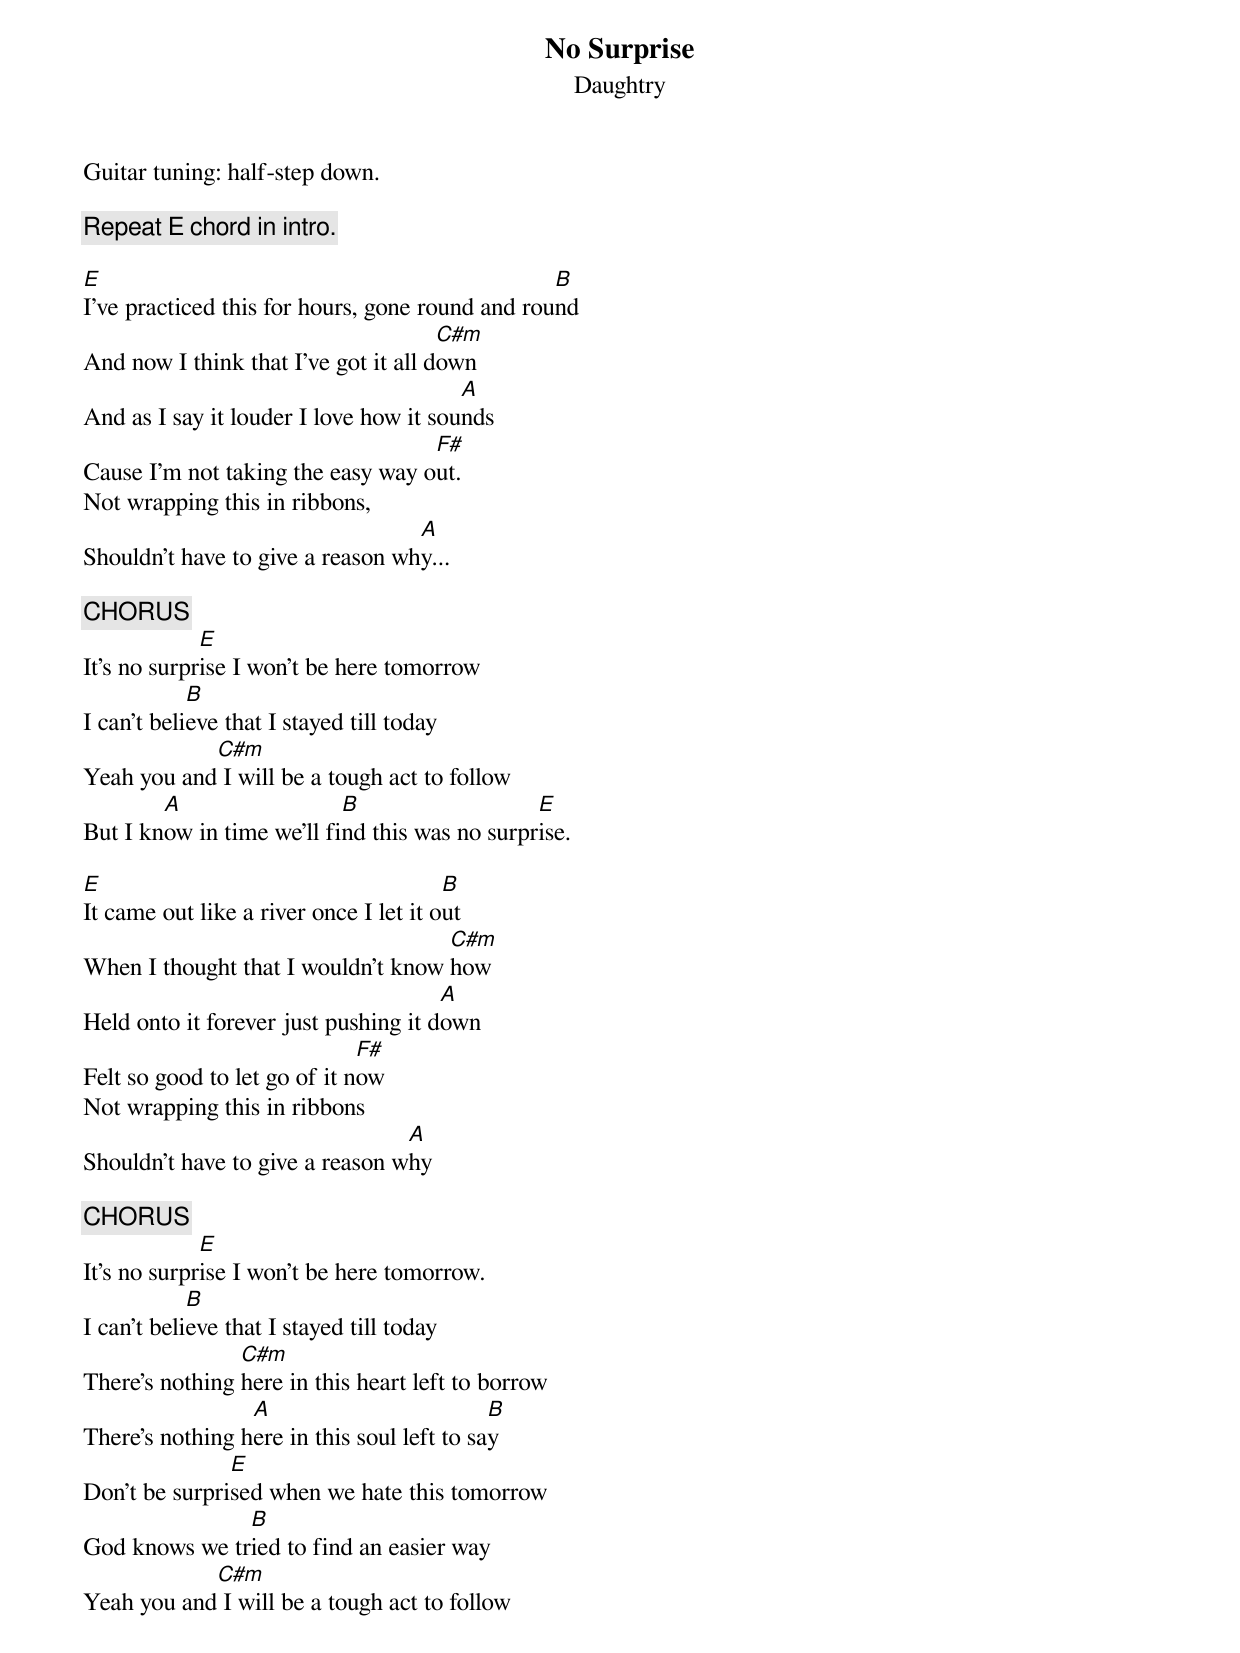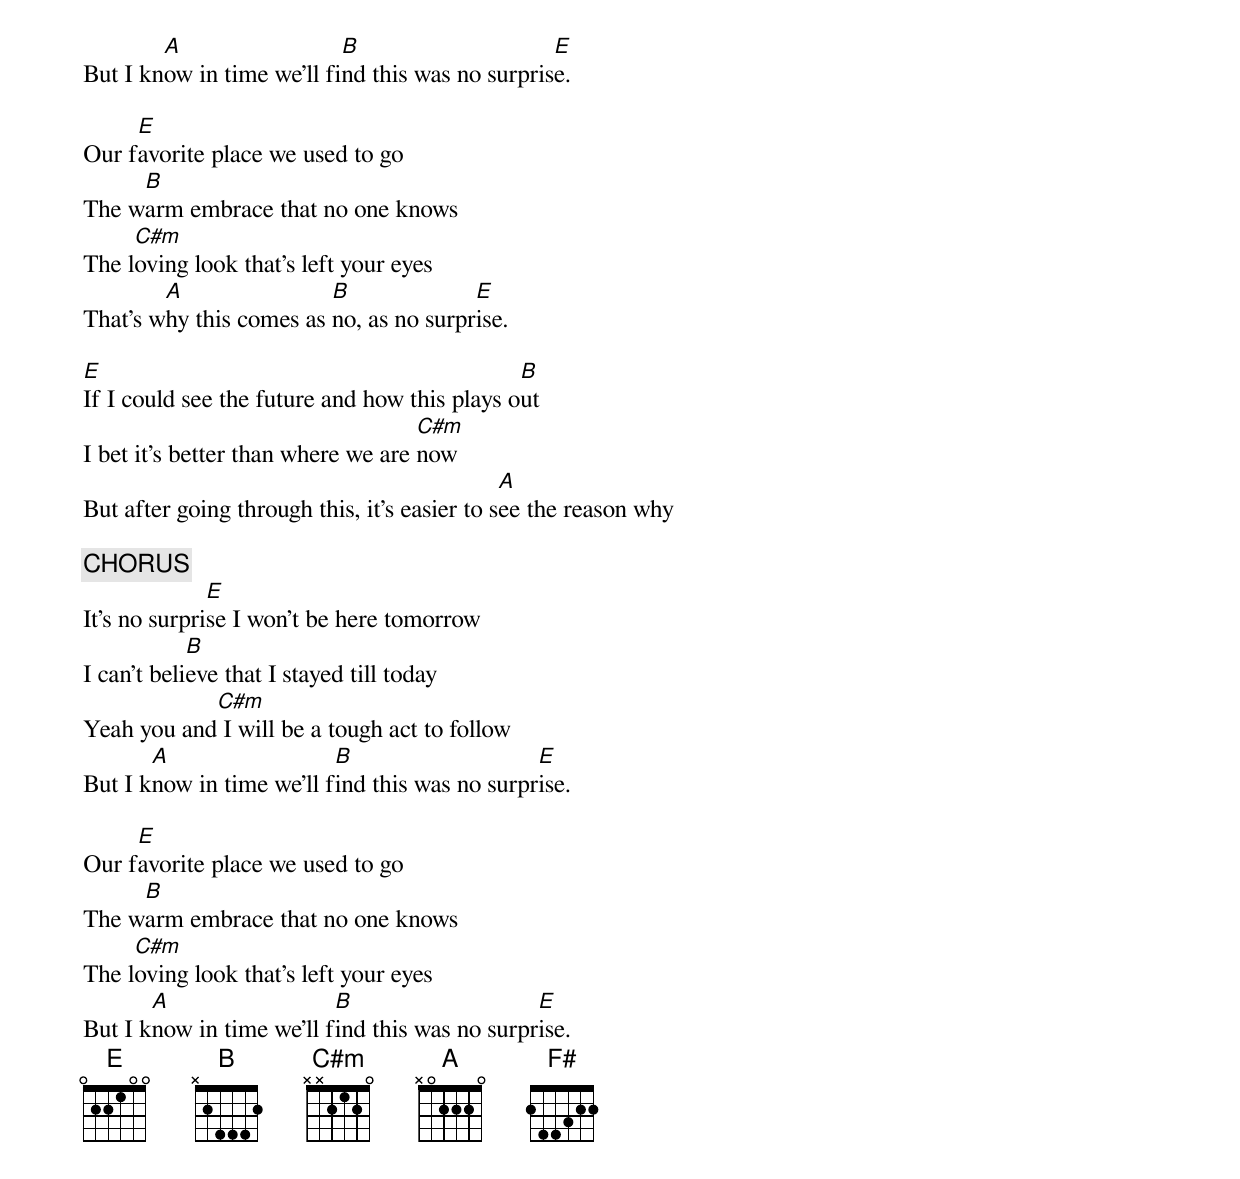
{title: No Surprise}
{subtitle: Daughtry}

Guitar tuning: half-step down.

{c:Repeat E chord in intro.}

[E]I've practiced this for hours, gone round and rou[B]nd
And now I think that I've got it all d[C#m]own
And as I say it louder I love how it sou[A]nds
Cause I'm not taking the easy way o[F#]ut.
Not wrapping this in ribbons,
Shouldn't have to give a reason wh[A]y...

{c:CHORUS}
It's no surpr[E]ise I won't be here tomorrow
I can't beli[B]eve that I stayed till today
Yeah you and[C#m] I will be a tough act to follow
But I kn[A]ow in time we'll fi[B]nd this was no surpr[E]ise.

[E]It came out like a river once I let it o[B]ut
When I thought that I wouldn't know [C#m]how
Held onto it forever just pushing it d[A]own
Felt so good to let go of it n[F#]ow
Not wrapping this in ribbons
Shouldn't have to give a reason w[A]hy

{c:CHORUS}
It's no surpr[E]ise I won't be here tomorrow.
I can't beli[B]eve that I stayed till today
There's nothing [C#m]here in this heart left to borrow
There's nothing h[A]ere in this soul left to sa[B]y
Don't be surpri[E]sed when we hate this tomorrow
God knows we tr[B]ied to find an easier way
Yeah you and[C#m] I will be a tough act to follow
But I kn[A]ow in time we'll fi[B]nd this was no surpris[E]e.

Our f[E]avorite place we used to go
The w[B]arm embrace that no one knows
The l[C#m]oving look that's left your eyes
That's w[A]hy this comes as [B]no, as no surpr[E]ise.

[E]If I could see the future and how this plays o[B]ut
I bet it's better than where we are [C#m]now
But after going through this, it's easier to s[A]ee the reason why

{c:CHORUS}
It's no surpri[E]se I won't be here tomorrow
I can't beli[B]eve that I stayed till today
Yeah you and[C#m] I will be a tough act to follow
But I k[A]now in time we'll f[B]ind this was no surpr[E]ise.

Our f[E]avorite place we used to go
The w[B]arm embrace that no one knows
The l[C#m]oving look that's left your eyes
But I k[A]now in time we'll f[B]ind this was no surpr[E]ise.
